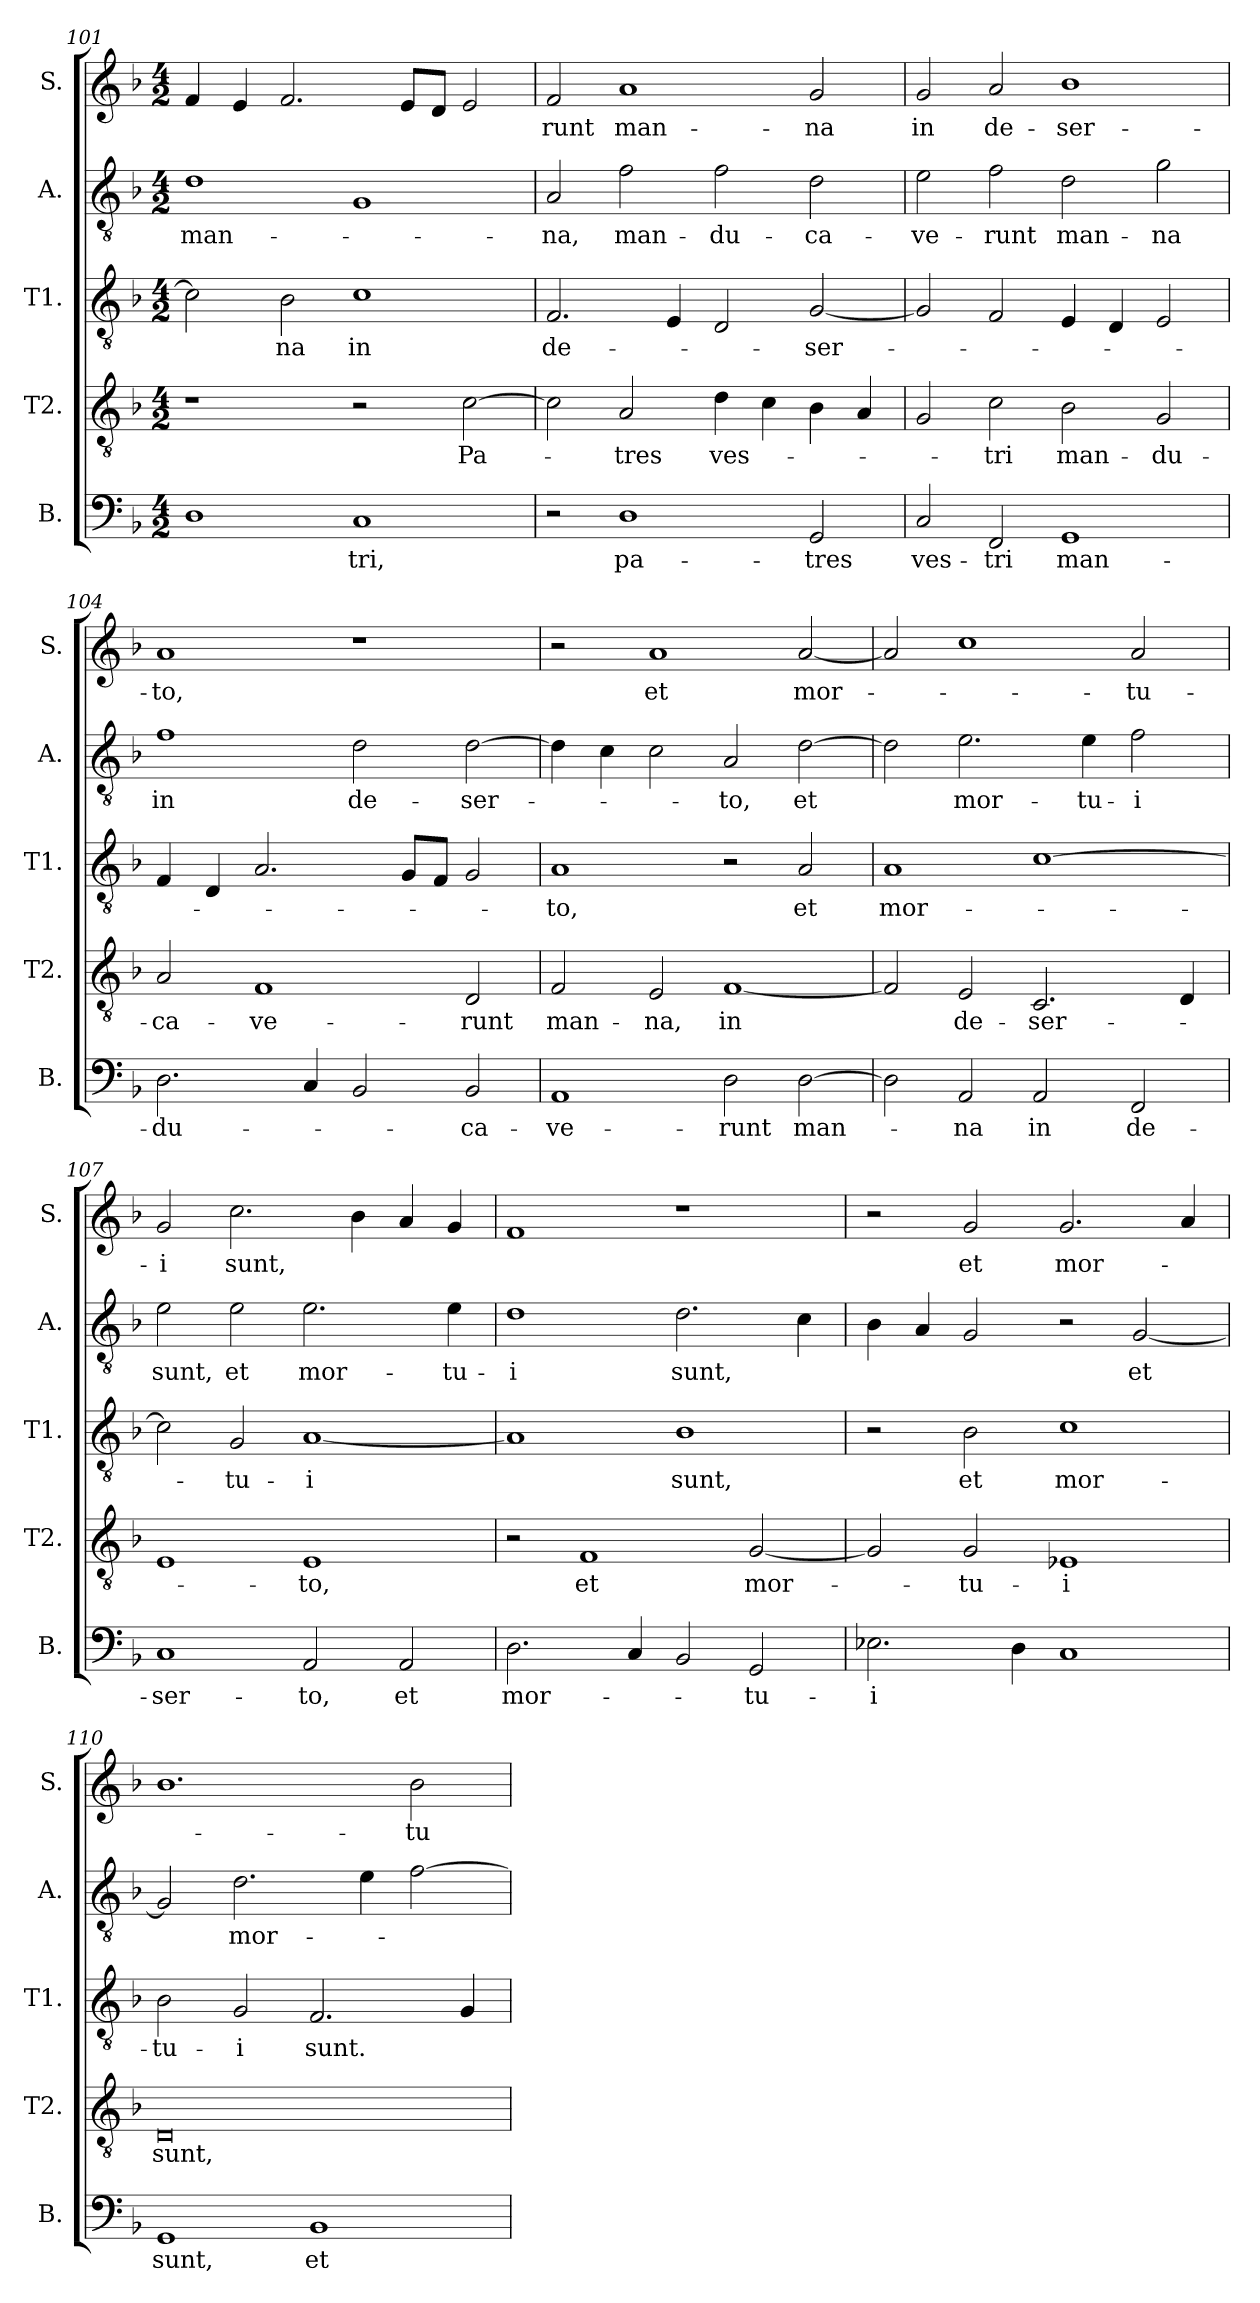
**kern	**text	**kern	**text	**kern	**text	**kern	**text	**kern	**text
*part5	*part5	*part4	*part4	*part3	*part3	*part2	*part2	*part1	*part1
*staff5	*staff5	*staff4	*staff4	*staff3	*staff3	*staff2	*staff2	*staff1	*staff1
*I"B.	*	*I"T2.	*	*I"T1.	*	*I"A.	*	*I"S.	*
*I'B.	*	*I'T2.	*	*I'T1.	*	*I'A.	*	*I'S.	*
!!LO:PB:g=z
*clefF4	*	*clefGv2	*	*clefGv2	*	*clefGv2	*	*clefG2	*
*k[b-]	*	*k[b-]	*	*k[b-]	*	*k[b-]	*	*k[b-]	*
*F:	*	*F:	*	*F:	*	*F:	*	*F:	*
*M4/2	*	*M4/2	*	*M4/2	*	*M4/2	*	*M4/2	*
=101	=101	=101	=101	=101	=101	=101	=101	=101	=101
1D	.	1r	.	2c\]	.	1d	man-	4f/	.
.	.	.	.	.	.	.	.	4e/	.
.	.	.	.	2B-\	-na	.	.	2.f/	.
1C	-tri,	2r	.	1c	in	1G	.	.	.
.	.	.	.	.	.	.	.	8e/L	.
.	.	.	.	.	.	.	.	8d/J	.
.	.	[2c\	Pa-	.	.	.	.	2e/	.
=102	=102	=102	=102	=102	=102	=102	=102	=102	=102
2r	.	2c\]	.	2.F/	de-	2A/	-na,	2f/	-runt
1D	pa-	2A/	-tres	.	.	2f\	man-	1a	man-
.	.	.	.	4E/	.	.	.	.	.
.	.	4d\	ves-	2D/	.	2f\	-du-	.	.
.	.	4c\	.	.	.	.	.	.	.
2GG/	-tres	4B-\	.	[2G/	-ser-	2d\	-ca-	2g/	-na
.	.	4A/	.	.	.	.	.	.	.
=103	=103	=103	=103	=103	=103	=103	=103	=103	=103
2C/	ves-	2G/	.	2G/]	.	2e\	-ve-	2g/	in
2FF/	-tri	2c\	-tri	2F/	.	2f\	-runt	2a/	de-
1GG	man-	2B-\	man-	4E/	.	2d\	man-	1b-	-ser-
.	.	.	.	4D/	.	.	.	.	.
.	.	2G/	-du-	2E/	.	2g\	-na	.	.
=104	=104	=104	=104	=104	=104	=104	=104	=104	=104
2.D\	-du-	2A/	-ca-	4F/	.	1f	in	1a	-to,
.	.	.	.	4D/	.	.	.	.	.
.	.	1F	-ve-	2.A/	.	.	.	.	.
4C/	.	.	.	.	.	.	.	.	.
2BB-/	.	.	.	.	.	2d\	de-	1r	.
.	.	.	.	8G/L	.	.	.	.	.
.	.	.	.	8F/J	.	.	.	.	.
2BB-/	-ca-	2D/	-runt	2G/	.	[2d\	-ser-	.	.
!!LO:LB:g=z
=105	=105	=105	=105	=105	=105	=105	=105	=105	=105
1AA	-ve-	2F/	man-	1A	-to,	4d\]	.	2r	.
.	.	.	.	.	.	4c\	.	.	.
.	.	2E/	-na,	.	.	2c\	.	1a	et
2D\	-runt	[1F	in	2r	.	2A/	-to,	.	.
[2D\	man-	.	.	2A/	et	[2d\	et	[2a/	mor-
=106	=106	=106	=106	=106	=106	=106	=106	=106	=106
2D\]	.	2F/]	.	1A	mor-	2d\]	.	2a/]	.
2AA/	-na	2E/	de-	.	.	2.e\	mor-	1cc	.
2AA/	in	2.C/	-ser-	[1c	.	.	.	.	.
.	.	.	.	.	.	4e\	-tu-	.	.
2FF/	de-	.	.	.	.	2f\	-i	2a/	-tu-
.	.	4D/	.	.	.	.	.	.	.
=107	=107	=107	=107	=107	=107	=107	=107	=107	=107
1C	-ser-	1E	.	2c\]	.	2e\	sunt,	2g/	-i
.	.	.	.	2G/	-tu-	2e\	et	2.cc\	sunt,
2AA/	-to,	1E	-to,	[1A	-i	2.e\	mor-	.	.
.	.	.	.	.	.	.	.	4b-\	.
2AA/	et	.	.	.	.	.	.	4a/	.
.	.	.	.	.	.	4e\	-tu-	4g/	.
=108	=108	=108	=108	=108	=108	=108	=108	=108	=108
2.D\	mor-	2r	.	1A]	.	1d	-i	1f	.
.	.	1F	et	.	.	.	.	.	.
4C/	.	.	.	.	.	.	.	.	.
2BB-/	.	.	.	1B-	sunt,	2.d\	sunt,	1r	.
2GG/	-tu-	[2G/	mor-	.	.	.	.	.	.
.	.	.	.	.	.	4c\	.	.	.
!!LO:PB:g=z
=109	=109	=109	=109	=109	=109	=109	=109	=109	=109
2.E-X\	-i	2G/]	.	2r	.	4B-\	.	2r	.
.	.	.	.	.	.	4A/	.	.	.
.	.	2G/	-tu-	2B-\	et	2G/	.	2g/	et
4D\	.	.	.	.	.	.	.	.	.
1C	.	1E-X	-i	1c	mor-	2r	.	2.g/	mor-
.	.	.	.	.	.	[2G/	et	.	.
.	.	.	.	.	.	.	.	4a/	.
=110	=110	=110	=110	=110	=110	=110	=110	=110	=110
1GG	sunt,	0D	sunt,	2B-\	-tu-	2G/]	.	1.b-	.
.	.	.	.	2G/	-i	2.d\	mor-	.	.
1BB-	et	.	.	2.F/	sunt.	.	.	.	.
.	.	.	.	.	.	4e\	.	.	.
.	.	.	.	.	.	[2f\	.	2b-\	-tu-
.	.	.	.	4G/	.	.	.	.	.
=	=	=	=	=	=	=	=	=	=
*-	*-	*-	*-	*-	*-	*-	*-	*-	*-
